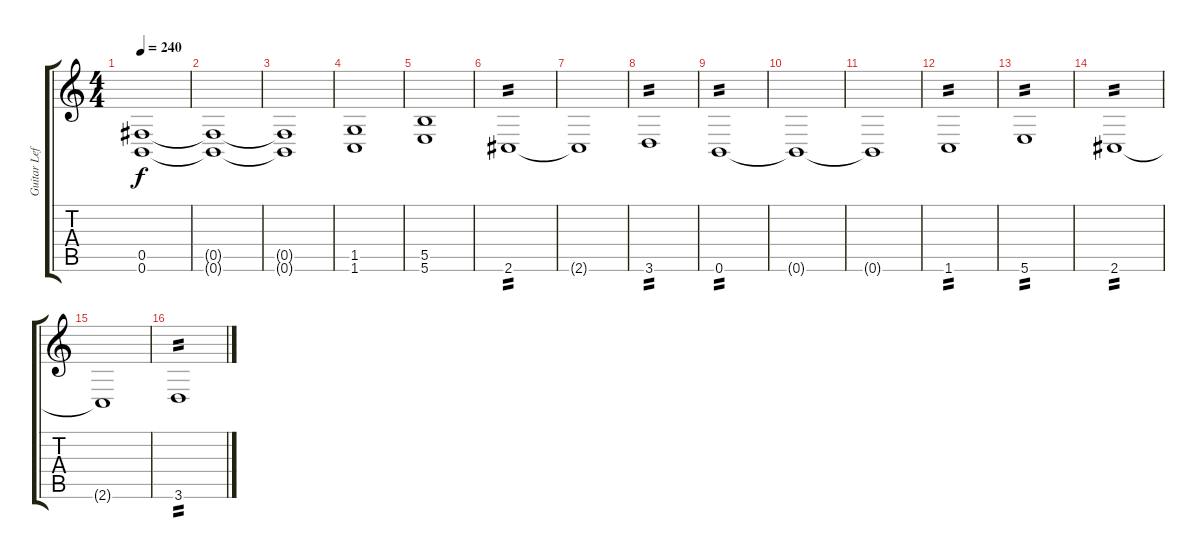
\track ("Guitar Left" "Guitar Lef") {instrument distortionguitar}
\staff {score tabs}
\tuning (Db4 Ab3 E3 B2 Gb2 B1) {hide}
\ts (4 4)
\tempo 240
\clef g2
\ks c
(0.5 0.6).1{dy f} |
(0.5{t} 0.6{t}).1 |
(0.5{t} 0.6{t}).1 |
(1.5 1.6).1 |
(5.5 5.6).1 |
2.6.1{tp 2} |
2.6{t}.1 |
3.6.1{tp 2} |
0.6.1{tp 2} |
0.6{t}.1 |
0.6{t}.1 |
1.6.1{tp 2} |
5.6.1{tp 2} |
2.6.1{tp 2} |
2.6{t}.1 |
3.6.1{tp 2}
